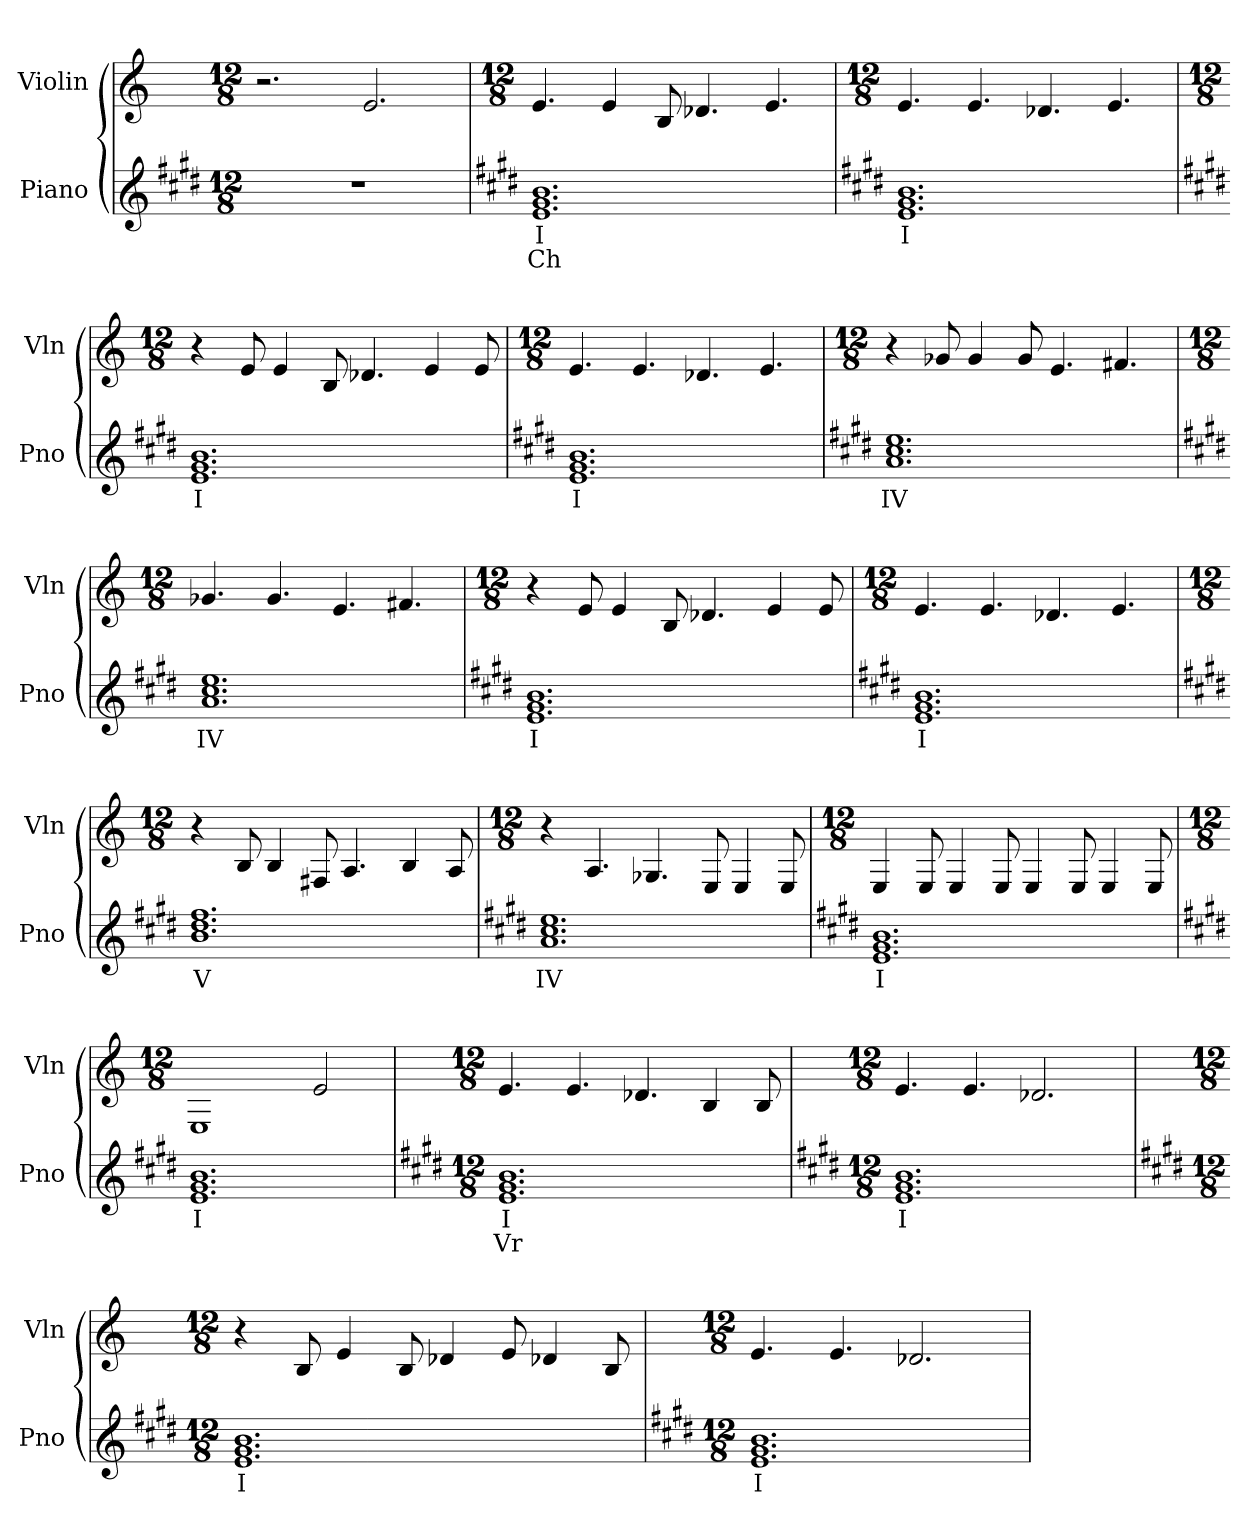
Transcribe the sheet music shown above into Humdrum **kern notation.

**kern	**text	**text	**kern
*part2	*part2	*part2	*part1
*staff2	*staff2	*staff2	*staff1
*I"Piano	*	*	*I"Violin
*I'Pno	*	*	*I'Vln
*k[f#c#g#d#]	*	*	*
*E:	*	*	*
*M12/8	*	*	*M12/8
=	=	=	=
1.r	.	.	2.r
.	.	.	2.e
=	=	=	=
*k[f#c#g#d#]	*	*	*
*E:	*	*	*
*	*	*	*M12/8
1.e 1.g# 1.b	I	Ch	4.e
.	.	.	4e
.	.	.	8B
.	.	.	4.d-X
.	.	.	4.e
=	=	=	=
*k[f#c#g#d#]	*	*	*
*E:	*	*	*
*	*	*	*M12/8
1.e 1.g# 1.b	I	.	4.e
.	.	.	4.e
.	.	.	4.d-X
.	.	.	4.e
=	=	=	=
*k[f#c#g#d#]	*	*	*
*E:	*	*	*
*	*	*	*M12/8
1.e 1.g# 1.b	I	.	4r
.	.	.	8e
.	.	.	4e
.	.	.	8B
.	.	.	4.d-X
.	.	.	4e
.	.	.	8e
=	=	=	=
*k[f#c#g#d#]	*	*	*
*E:	*	*	*
*	*	*	*M12/8
1.e 1.g# 1.b	I	.	4.e
.	.	.	4.e
.	.	.	4.d-X
.	.	.	4.e
=	=	=	=
*k[f#c#g#d#]	*	*	*
*E:	*	*	*
*	*	*	*M12/8
1.a 1.cc# 1.ee	IV	.	4r
.	.	.	8g-X
.	.	.	4g-
.	.	.	8g-
.	.	.	4.e
.	.	.	4.f#X
=	=	=	=
*k[f#c#g#d#]	*	*	*
*E:	*	*	*
*	*	*	*M12/8
1.a 1.cc# 1.ee	IV	.	4.g-X
.	.	.	4.g-
.	.	.	4.e
.	.	.	4.f#X
=	=	=	=
*k[f#c#g#d#]	*	*	*
*E:	*	*	*
*	*	*	*M12/8
1.e 1.g# 1.b	I	.	4r
.	.	.	8e
.	.	.	4e
.	.	.	8B
.	.	.	4.d-X
.	.	.	4e
.	.	.	8e
=	=	=	=
*k[f#c#g#d#]	*	*	*
*E:	*	*	*
*	*	*	*M12/8
1.e 1.g# 1.b	I	.	4.e
.	.	.	4.e
.	.	.	4.d-X
.	.	.	4.e
=	=	=	=
*k[f#c#g#d#]	*	*	*
*E:	*	*	*
*	*	*	*M12/8
1.b 1.dd# 1.ff#	V	.	4r
.	.	.	8B
.	.	.	4B
.	.	.	8F#X
.	.	.	4.A
.	.	.	4B
.	.	.	8A
=	=	=	=
*k[f#c#g#d#]	*	*	*
*E:	*	*	*
*	*	*	*M12/8
1.a 1.cc# 1.ee	IV	.	4r
.	.	.	4.A
.	.	.	4.G-X
.	.	.	8E
.	.	.	4E
.	.	.	8E
=	=	=	=
*k[f#c#g#d#]	*	*	*
*E:	*	*	*
*	*	*	*M12/8
1.e 1.g# 1.b	I	.	4E
.	.	.	8E
.	.	.	4E
.	.	.	8E
.	.	.	4E
.	.	.	8E
.	.	.	4E
.	.	.	8E
=	=	=	=
*k[f#c#g#d#]	*	*	*
*E:	*	*	*
*	*	*	*M12/8
1.e 1.g# 1.b	I	.	1E
.	.	.	2e
=	=	=	=
*k[f#c#g#d#]	*	*	*
*E:	*	*	*
*M12/8	*	*	*M12/8
1.e 1.g# 1.b	I	Vr	4.e
.	.	.	4.e
.	.	.	4.d-X
.	.	.	4B
.	.	.	8B
=	=	=	=
*k[f#c#g#d#]	*	*	*
*E:	*	*	*
*M12/8	*	*	*M12/8
1.e 1.g# 1.b	I	.	4.e
.	.	.	4.e
.	.	.	2.d-X
=	=	=	=
*k[f#c#g#d#]	*	*	*
*E:	*	*	*
*M12/8	*	*	*M12/8
1.e 1.g# 1.b	I	.	4r
.	.	.	8B
.	.	.	4e
.	.	.	8B
.	.	.	4d-X
.	.	.	8e
.	.	.	4d-X
.	.	.	8B
=	=	=	=
*k[f#c#g#d#]	*	*	*
*E:	*	*	*
*M12/8	*	*	*M12/8
1.e 1.g# 1.b	I	.	4.e
.	.	.	4.e
.	.	.	2.d-X
=	=	=	=
*-	*-	*-	*-
